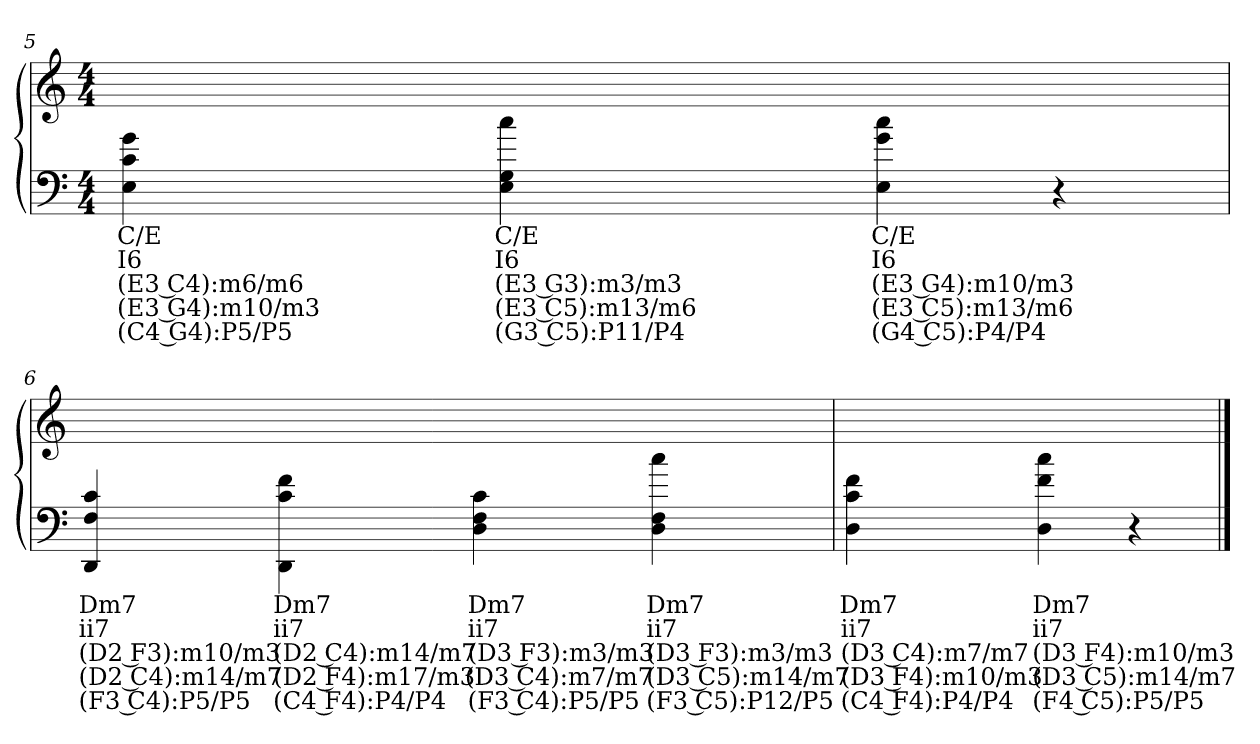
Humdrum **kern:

**kern	**text	**text	**text	**text	**text	**kern
*part2	*part2	*part2	*part2	*part2	*part2	*part1
*staff2	*staff2	*staff2	*staff2	*staff2	*staff2	*staff1
*clefF4	*	*	*	*	*	*clefG2
*k[]	*	*	*	*	*	*k[]
*C:	*	*	*	*	*	*C:
*M4/4	*	*	*	*	*	*M4/4
=5	=5	=5	=5	=5	=5	=5
4E 4c 4g	C/E	I6	(E3 C4):m6/m6	(E3 G4):m10/m3	(C4 G4):P5/P5	1ryy
4E 4G 4cc	C/E	I6	(E3 G3):m3/m3	(E3 C5):m13/m6	(G3 C5):P11/P4	.
4E 4g 4cc	C/E	I6	(E3 G4):m10/m3	(E3 C5):m13/m6	(G4 C5):P4/P4	.
4r	.	.	.	.	.	.
=6	=6	=6	=6	=6	=6	=6
4DD 4F 4c	Dm7	ii7	(D2 F3):m10/m3	(D2 C4):m14/m7	(F3 C4):P5/P5	1ryy
4DD 4c 4f	Dm7	ii7	(D2 C4):m14/m7	(D2 F4):m17/m3	(C4 F4):P4/P4	.
4D 4F 4c	Dm7	ii7	(D3 F3):m3/m3	(D3 C4):m7/m7	(F3 C4):P5/P5	.
4D 4F 4cc	Dm7	ii7	(D3 F3):m3/m3	(D3 C5):m14/m7	(F3 C5):P12/P5	.
=7	=7	=7	=7	=7	=7	=7
4D 4c 4f	Dm7	ii7	(D3 C4):m7/m7	(D3 F4):m10/m3	(C4 F4):P4/P4	2.ryy
4D 4f 4cc	Dm7	ii7	(D3 F4):m10/m3	(D3 C5):m14/m7	(F4 C5):P5/P5	.
4r	.	.	.	.	.	.
==	==	==	==	==	==	==
*-	*-	*-	*-	*-	*-	*-
